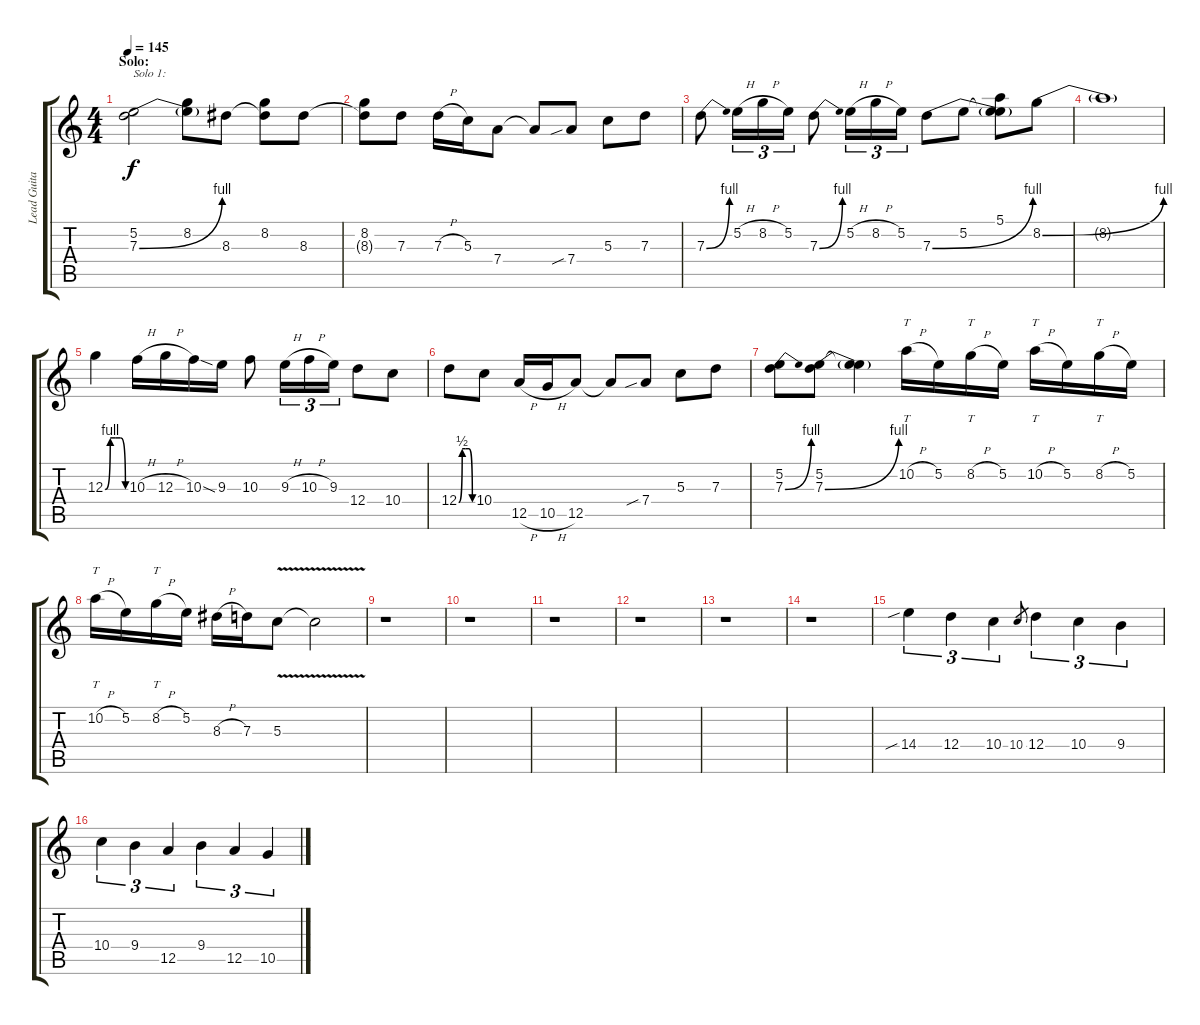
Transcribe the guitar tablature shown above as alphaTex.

\track ("Lead Guitar I" "Lead Guita") {instrument distortionguitar}
\staff {score tabs}
\tuning (E4 B3 G3 D3 A2 E2) {hide}
\ts (4 4)
\section ("" "Solo:")
\tempo 145
\clef g2
\ks c
(5.2 7.3{be (bend 0 0 60 4)}).2{txt "Solo 1:" dy f} (8.2 7.3{t}).8 8.3.8 (8.2 8.3{t}).8 8.3.8 |
(8.2 8.3{t}).8 7.3.8 7.3{h}.16 5.3.16 7.4.8 7.4{t}.8 7.4{sib}.8 5.3.8 7.3.8 |
7.3{be (bend 0 0 60 4)}.8 5.2{h}.16{tu (3 2)} 8.2{h}.16{tu (3 2)} 5.2.16{tu (3 2)} 7.3{be (bend 0 0 60 4)}.8 5.2{h}.16{tu (3 2)} 8.2{h}.16{tu (3 2)} 5.2.16{tu (3 2)} 7.3{be (bend 0 0 60 4)}.8 5.2.8 (5.1 5.2{t} 7.3{t}).8 8.2{be (bend 0 0 60 4)}.8 |
8.2{t}.1 |
12.3{be (custom 0 0 15 4 30 4 45 4 60 0)}.4 10.3{h}.16 12.3{h}.16 10.3{sod}.16 9.3.16 10.3.8 9.3{h}.16{tu (3 2)} 10.3{h}.16{tu (3 2)} 9.3.16{tu (3 2)} 12.4.8 10.4.8 |
12.4{be (custom 0 0 15 2 30 2 45 2 60 0)}.8 10.4.8 12.5{h}.16 10.5{h}.16 12.5.8 12.5{t}.8 7.4{sib}.8 5.3.8 7.3.8 |
(5.2 7.3{be (bend 0 0 60 4)}).8 (5.2 7.3{be (bend 0 0 60 4)}).8 (5.2{t} 7.3{t}).4 10.2{h}.16{tt} 5.2.16 8.2{h}.16{tt} 5.2.16 10.2{h}.16{tt} 5.2.16 8.2{h}.16{tt} 5.2.16 |
10.2{h}.16{tt} 5.2.16 8.2{h}.16{tt} 5.2.16 8.3{h}.16 7.3.16 5.3{v}.8 5.3{t}.2 |
r.1 |
r.1 |
r.1 |
r.1 |
r.1 |
r.1 |
14.4{sib}.4{tu (3 2)} 12.4.4{tu (3 2)} 10.4.4{tu (3 2)} 10.4.8{gr} 12.4.4{tu (3 2)} 10.4.4{tu (3 2)} 9.4.4{tu (3 2)} |
10.4.4{tu (3 2)} 9.4.4{tu (3 2)} 12.5.4{tu (3 2)} 9.4.4{tu (3 2)} 12.5.4{tu (3 2)} 10.5.4{tu (3 2)}
